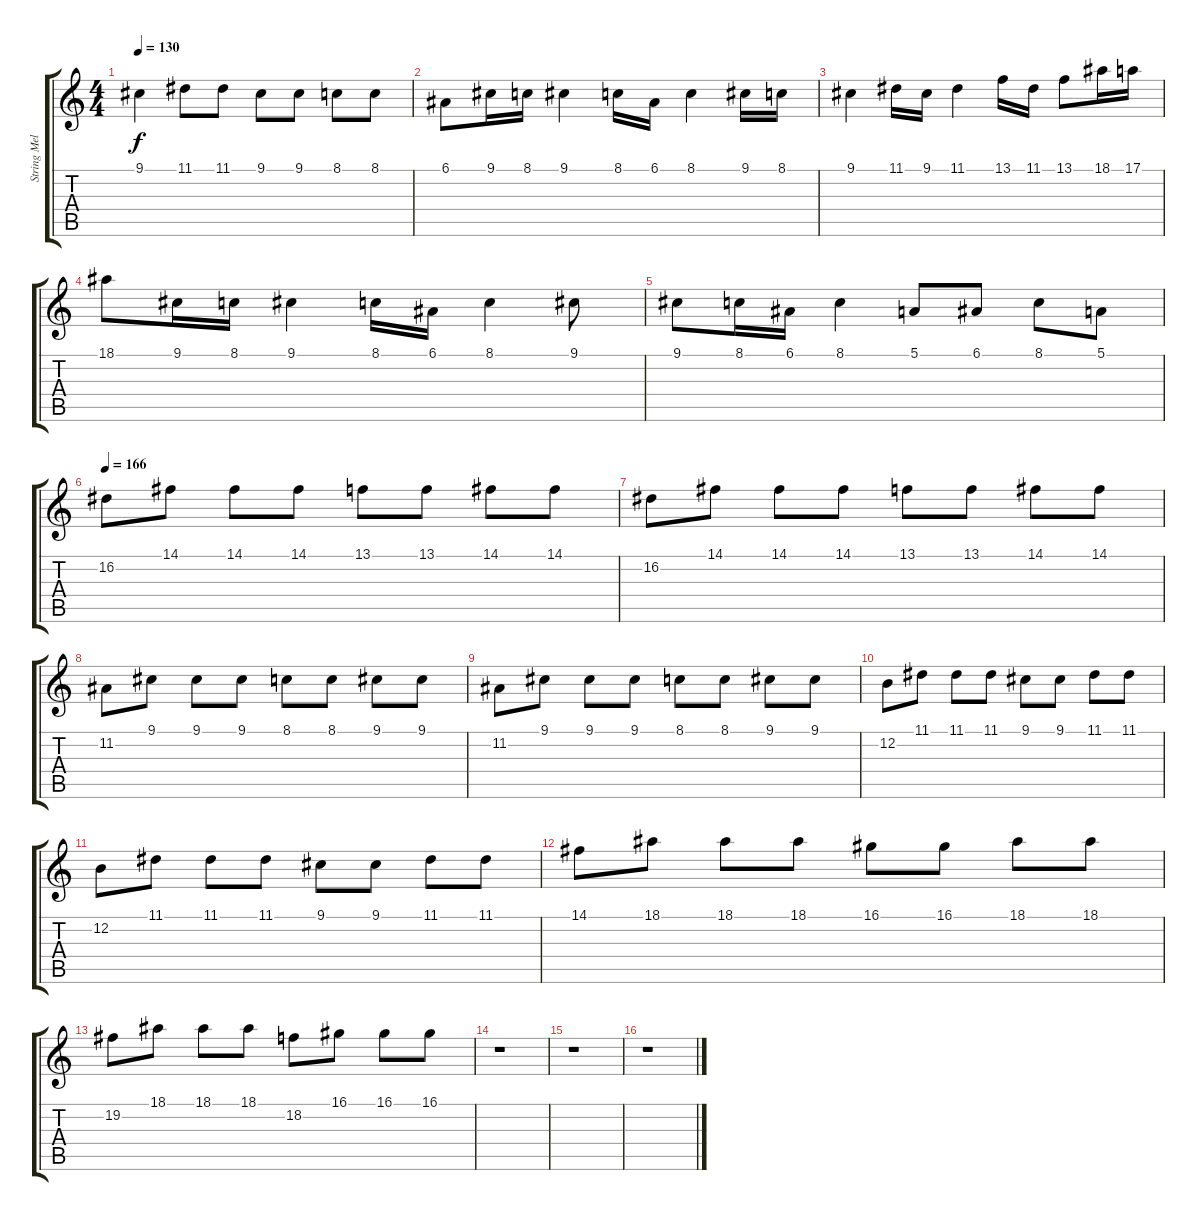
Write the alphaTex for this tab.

\track ("String Melody" "String Mel") {instrument stringensemble1}
\staff {score tabs}
\tuning (E4 B3 G3 D3 A2 E2) {hide}
\ts (4 4)
\tempo 130
\clef g2
\ks c
9.1.4{dy f} 11.1.8 11.1.8 9.1.8 9.1.8 8.1.8 8.1.8 |
6.1.8 9.1.16 8.1.16 9.1.4 8.1.16 6.1.16 8.1.4 9.1.16 8.1.16 |
9.1.4 11.1.16 9.1.16 11.1.4 13.1.16 11.1.16 13.1.8 18.1.16 17.1.16 |
18.1.8 9.1.16 8.1.16 9.1.4 8.1.16 6.1.16 8.1.4 9.1.8 |
9.1.8 8.1.16 6.1.16 8.1.4 5.1.8 6.1.8 8.1.8 5.1.8 |
\section ("" "")
\tempo 166
16.2.8{volume 10 instrument cello} 14.1.8 14.1.8 14.1.8 13.1.8 13.1.8 14.1.8 14.1.8 |
16.2.8 14.1.8 14.1.8 14.1.8 13.1.8 13.1.8 14.1.8 14.1.8 |
11.2.8 9.1.8 9.1.8 9.1.8 8.1.8 8.1.8 9.1.8 9.1.8 |
11.2.8 9.1.8 9.1.8 9.1.8 8.1.8 8.1.8 9.1.8 9.1.8 |
12.2.8 11.1.8 11.1.8 11.1.8 9.1.8 9.1.8 11.1.8 11.1.8 |
12.2.8 11.1.8 11.1.8 11.1.8 9.1.8 9.1.8 11.1.8 11.1.8 |
14.1.8 18.1.8 18.1.8 18.1.8 16.1.8 16.1.8 18.1.8 18.1.8 |
19.2.8 18.1.8 18.1.8 18.1.8 18.2.8 16.1.8 16.1.8 16.1.8 |
\section ("" "")
r.1 |
r.1 |
r.1
